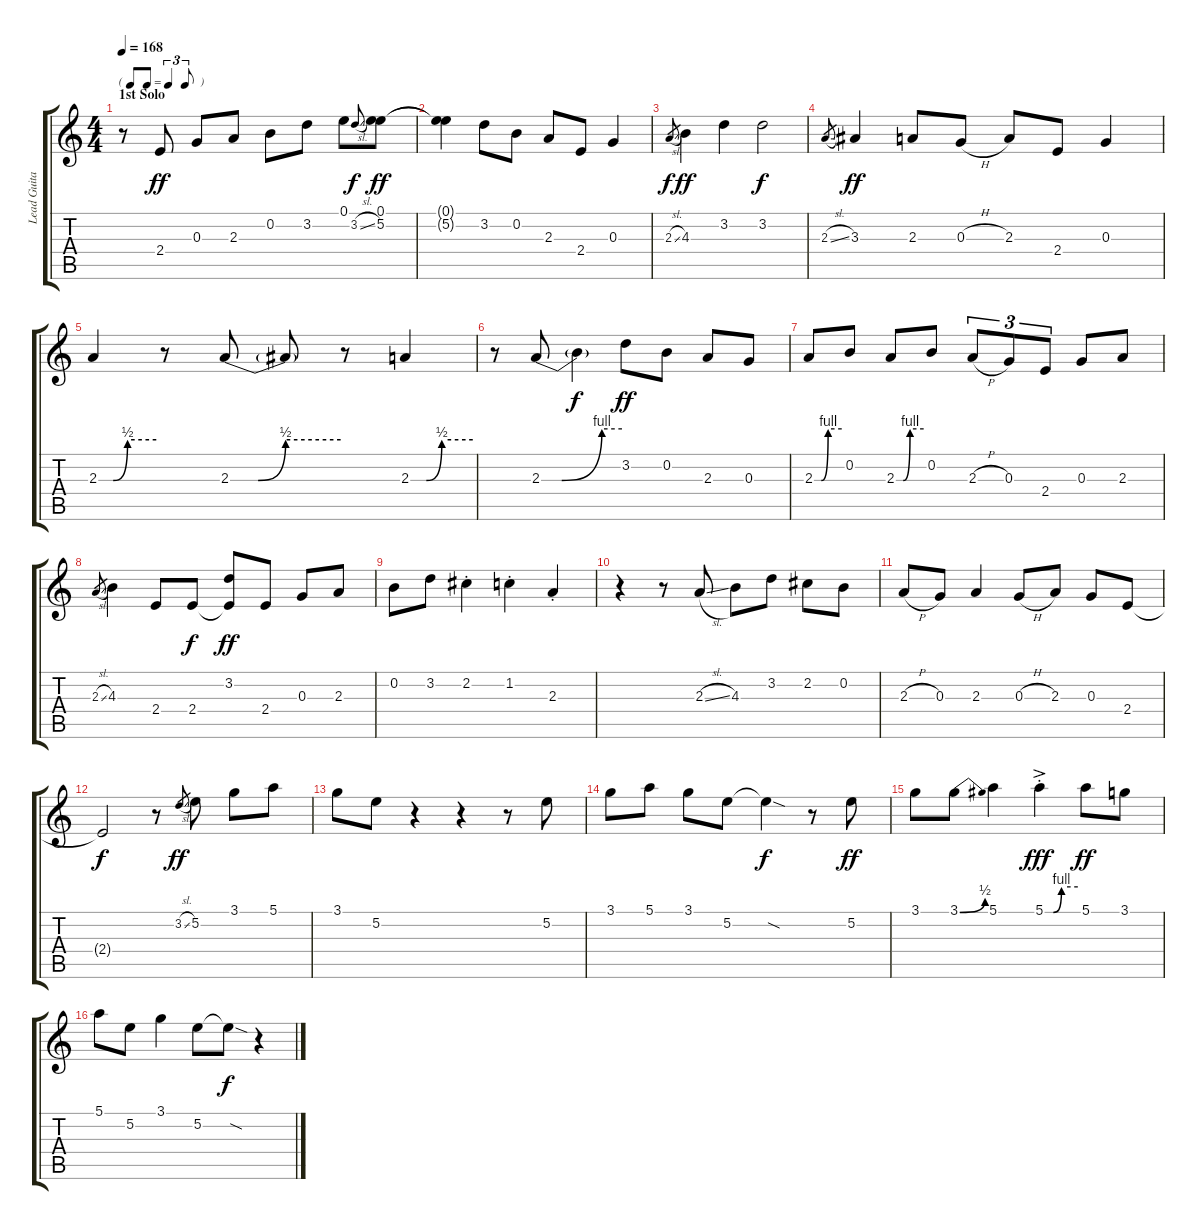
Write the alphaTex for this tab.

\track ("Lead Guitar" "Lead Guita") {instrument overdrivenguitar}
\staff {score tabs}
\tuning (E4 B3 G3 D3 A2 E2) {hide}
\ts (4 4)
\tf triplet8th
\section ("" "1st Solo")
\tempo 168
\clef g2
\ks c
r.8{dy f} 2.4.8{dy ff} 0.3.8 2.3.8 0.2.8 3.2.8 0.1.8 3.2{sl}.8{gr onbeat dy f} (0.1 5.2).8{dy ff} |
(0.1{t} 5.2{t}).4 3.2.8 0.2.8 2.3.8 2.4.8 0.3.4 |
2.3{sl}.8{gr dy f} 4.3.4{dy ff} 3.2.4 3.2.2{dy f} |
2.3{sl}.8{gr} 3.3.4{dy ff} 2.3.8 0.3{h}.8 2.3.8 2.4.8 0.3.4 |
2.3{be (custom 0 0 15 0 30 2 60 2)}.4 r.8 2.3{be (custom 0 0 15 0 30 2 60 2)}.8 2.3{t}.8 r.8 2.3{be (custom 0 0 15 0 30 2 60 2)}.4 |
r.8 2.3{be (custom 0 0 15 0 45 4 60 4)}.8 2.3{t}.4{dy f} 3.2.8{dy ff} 0.2.8 2.3.8 0.3.8 |
2.3{be (custom 0 0 15 0 30 4 60 4)}.8 0.2.8 2.3{be (custom 0 0 15 0 30 4 60 4)}.8 0.2.8 2.3{h}.8{tu (3 2)} 0.3.8{tu (3 2)} 2.4.8{tu (3 2)} 0.3.8 2.3.8 |
2.3{sl}.8{gr} 4.3.4 2.4.8 2.4.8{dy f} (3.2 2.4{t}).8{dy ff} 2.4.8 0.3.8 2.3.8 |
0.2.8 3.2.8 2.2{st}.4 1.2{st}.4 2.3{st}.4 |
r.4 r.8 2.3{sl}.8 4.3.8 3.2.8 2.2.8 0.2.8 |
2.3{h}.8 0.3.8 2.3.4 0.3{h}.8 2.3.8 0.3.8 2.4.8 |
2.4{t}.2{dy f} r.8 3.2{sl}.8{gr dy ff} 5.2.8 3.1.8 5.1.8 |
3.1.8 5.2.8 r.4 r.4 r.8 5.2.8 |
3.1.8 5.1.8 3.1.8 5.2.8 5.2{sod t}.4{dy f} r.8 5.2.8{dy ff} |
3.1.8 3.1{be (bend 0 0 60 2)}.8 5.1.4 5.1{be (custom 0 0 15 0 30 4 60 4) ac st}.4{dy fff} 5.1.8{dy ff} 3.1.8 |
5.1.8 5.2.8 3.1.4 5.2.8 5.2{sod t}.8{dy f} r.4
